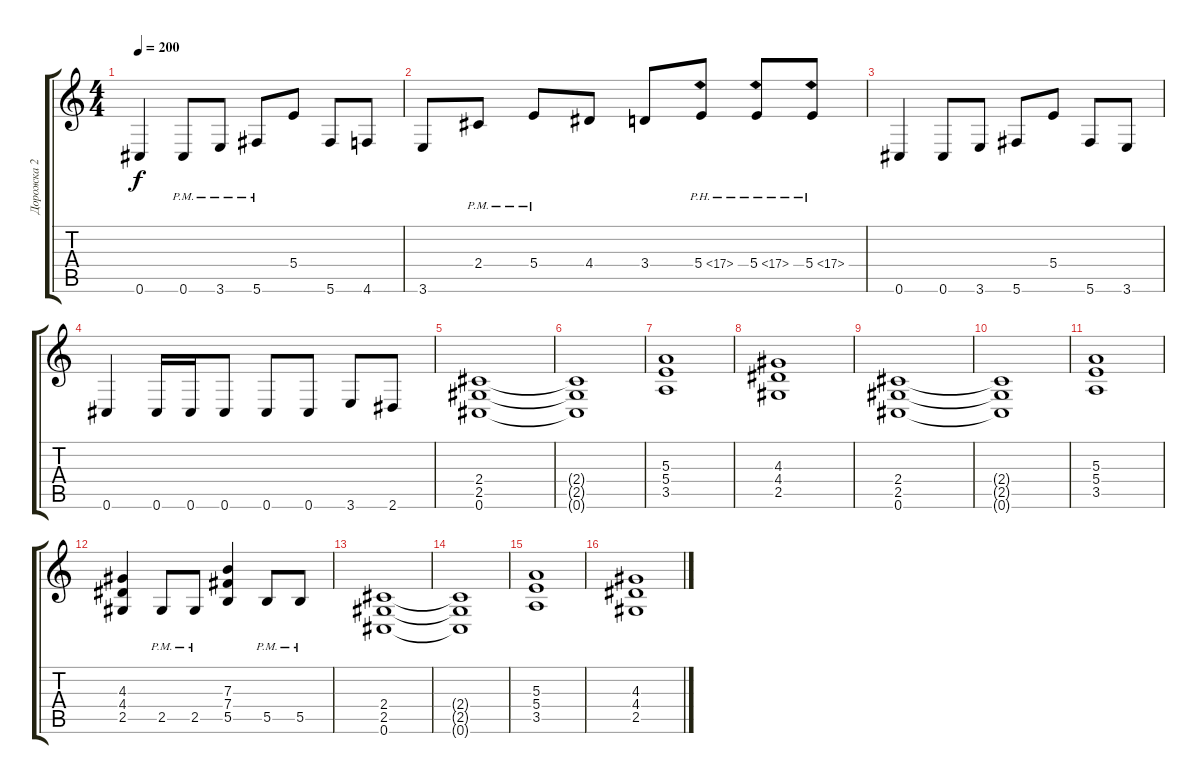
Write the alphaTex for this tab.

\track ("Дорожка 2" "Дорожка 2") {instrument overdrivenguitar}
\staff {score tabs}
\tuning (Db4 Ab3 E3 B2 Gb2 Db2) {hide}
\ts (4 4)
\tempo 200
\clef g2
\ks c
0.6.4{dy f} 0.6{pm}.8 3.6{pm}.8 5.6{pm}.8 5.4.8 5.6.8 4.6.8 |
3.6.8 2.4{pm}.8 5.4{pm}.8 4.4.8 3.4.8 5.4{ph 12}.8 5.4{ph 12}.8 5.4{ph 12}.8 |
0.6.4 0.6.8 3.6.8 5.6.8 5.4.8 5.6.8 3.6.8 |
0.6.4 0.6.16 0.6.16 0.6.8 0.6.8 0.6.8 3.6.8 2.6.8 |
(2.4 2.5 0.6).1 |
(2.4{t} 2.5{t} 0.6{t}).1 |
(5.3 5.4 3.5).1 |
(4.3 4.4 2.5).1 |
(2.4 2.5 0.6).1 |
(2.4{t} 2.5{t} 0.6{t}).1 |
(5.3 5.4 3.5).1 |
(4.3 4.4 2.5).4 2.5{pm}.8 2.5{pm}.8 (7.3 7.4 5.5).4 5.5{pm}.8 5.5{pm}.8 |
(2.4 2.5 0.6).1 |
(2.4{t} 2.5{t} 0.6{t}).1 |
(5.3 5.4 3.5).1 |
(4.3 4.4 2.5).1
